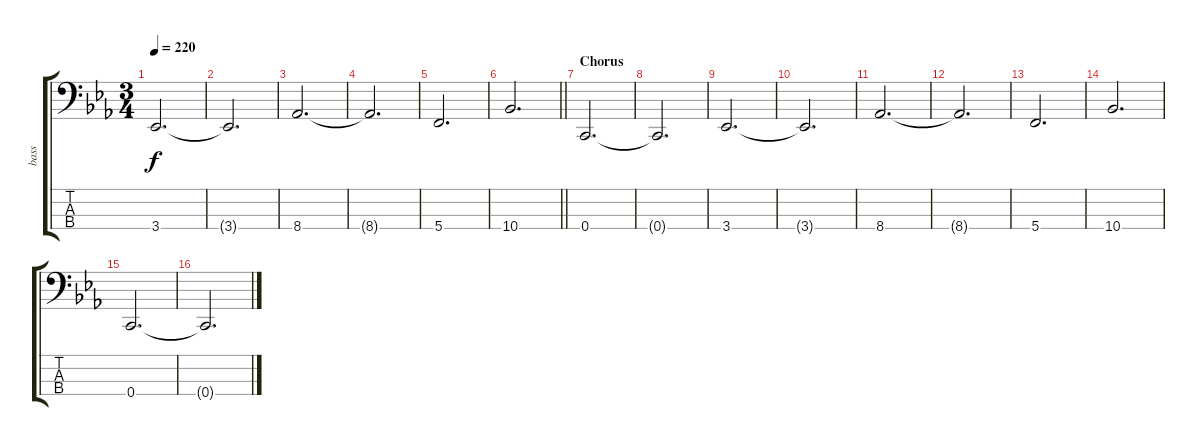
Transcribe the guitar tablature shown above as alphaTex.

\track ("bass" "bass") {instrument synthbass2}
\staff {score tabs}
\tuning (F2 C2 G1 C1) {hide}
\ts (3 4)
\tempo 220
\clef f4
\ks cminor
3.4.2{d dy f} |
3.4{t}.2{d} |
8.4.2{d} |
8.4{t}.2{d} |
5.4.2{d} |
\barLineRight lightlight
10.4.2{d} |
\section ("" "Chorus")
0.4.2{d} |
0.4{t}.2{d} |
3.4.2{d} |
3.4{t}.2{d} |
8.4.2{d} |
8.4{t}.2{d} |
5.4.2{d} |
10.4.2{d} |
0.4.2{d} |
0.4{t}.2{d}
